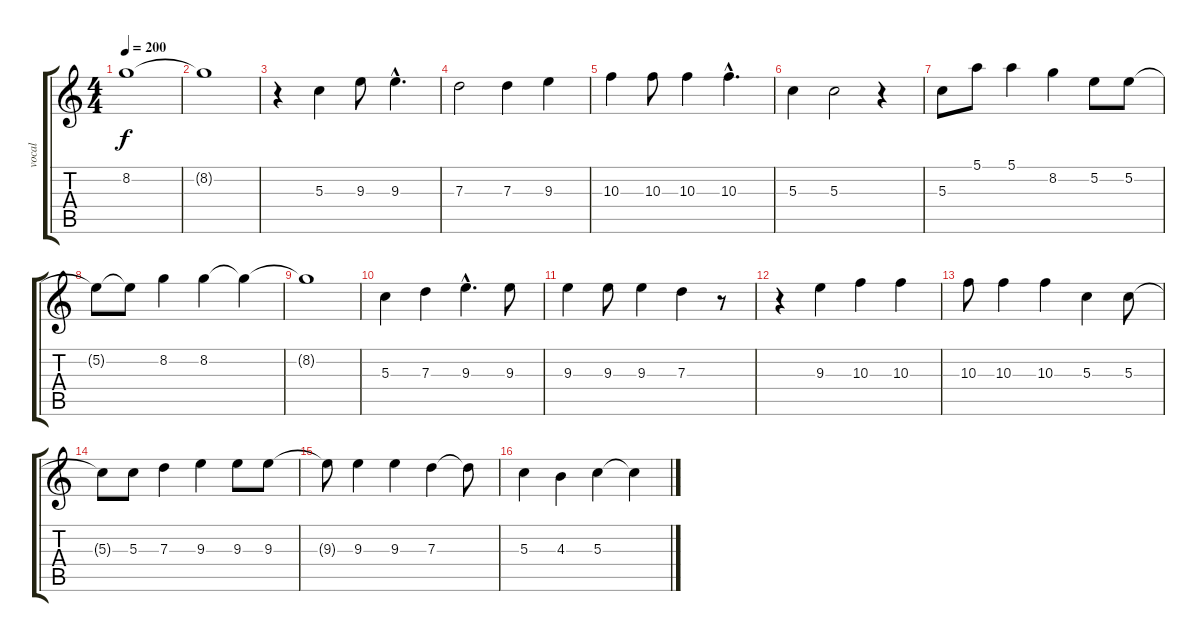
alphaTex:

\track ("vocal" "vocal") {instrument overdrivenguitar}
\staff {score tabs}
\tuning (E4 B3 G3 D3 A2 E2) {hide}
\ts (4 4)
\tempo 200
\clef g2
\ks c
8.2{t}.1{dy f} |
8.2{t}.1 |
r.4 5.3.4 9.3.8 9.3{hac}.4{d} |
7.3.2 7.3.4 9.3.4 |
10.3.4 10.3.8 10.3.4 10.3{hac}.4{d} |
5.3.4 5.3.2 r.4 |
5.3.8 5.1.8 5.1.4 8.2.4 5.2.8 5.2.8 |
5.2{t}.8 5.2{t}.8 8.2.4 8.2.4 8.2{t}.4 |
8.2{t}.1 |
5.3.4 7.3.4 9.3{hac}.4{d} 9.3.8 |
9.3.4 9.3.8 9.3.4 7.3.4 r.8 |
r.4 9.3.4 10.3.4 10.3.4 |
10.3.8 10.3.4 10.3.4 5.3.4 5.3.8 |
5.3{t}.8 5.3.8 7.3.4 9.3.4 9.3.8 9.3.8 |
9.3{t}.8 9.3.4 9.3.4 7.3.4 7.3{t}.8 |
5.3.4 4.3.4 5.3.4 5.3{t}.4
